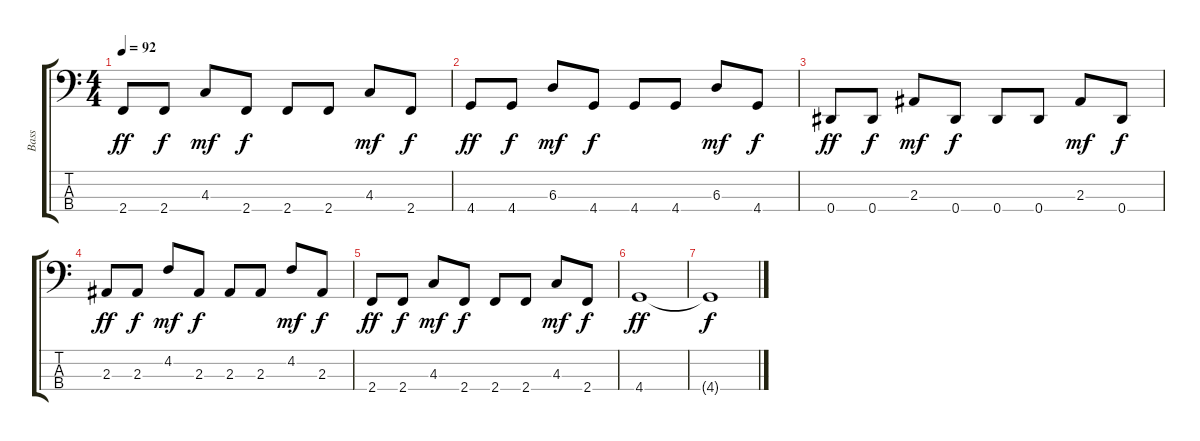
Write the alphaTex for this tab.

\track ("Bass" "Bass") {instrument electricbassfinger}
\staff {score tabs}
\tuning (Gb2 Db2 Ab1 Eb1) {hide}
\ts (4 4)
\tempo 92
\clef f4
\ks c
2.4.8{dy ff} 2.4.8{dy f} 4.3.8{dy mf} 2.4.8{dy f} 2.4.8 2.4.8 4.3.8{dy mf} 2.4.8{dy f} |
4.4.8{dy ff} 4.4.8{dy f} 6.3.8{dy mf} 4.4.8{dy f} 4.4.8 4.4.8 6.3.8{dy mf} 4.4.8{dy f} |
0.4.8{dy ff} 0.4.8{dy f} 2.3.8{dy mf} 0.4.8{dy f} 0.4.8 0.4.8 2.3.8{dy mf} 0.4.8{dy f} |
2.3.8{dy ff} 2.3.8{dy f} 4.2.8{dy mf} 2.3.8{dy f} 2.3.8 2.3.8 4.2.8{dy mf} 2.3.8{dy f} |
2.4.8{dy ff} 2.4.8{dy f} 4.3.8{dy mf} 2.4.8{dy f} 2.4.8 2.4.8 4.3.8{dy mf} 2.4.8{dy f} |
4.4.1{dy ff} |
4.4{t}.1{dy f}
